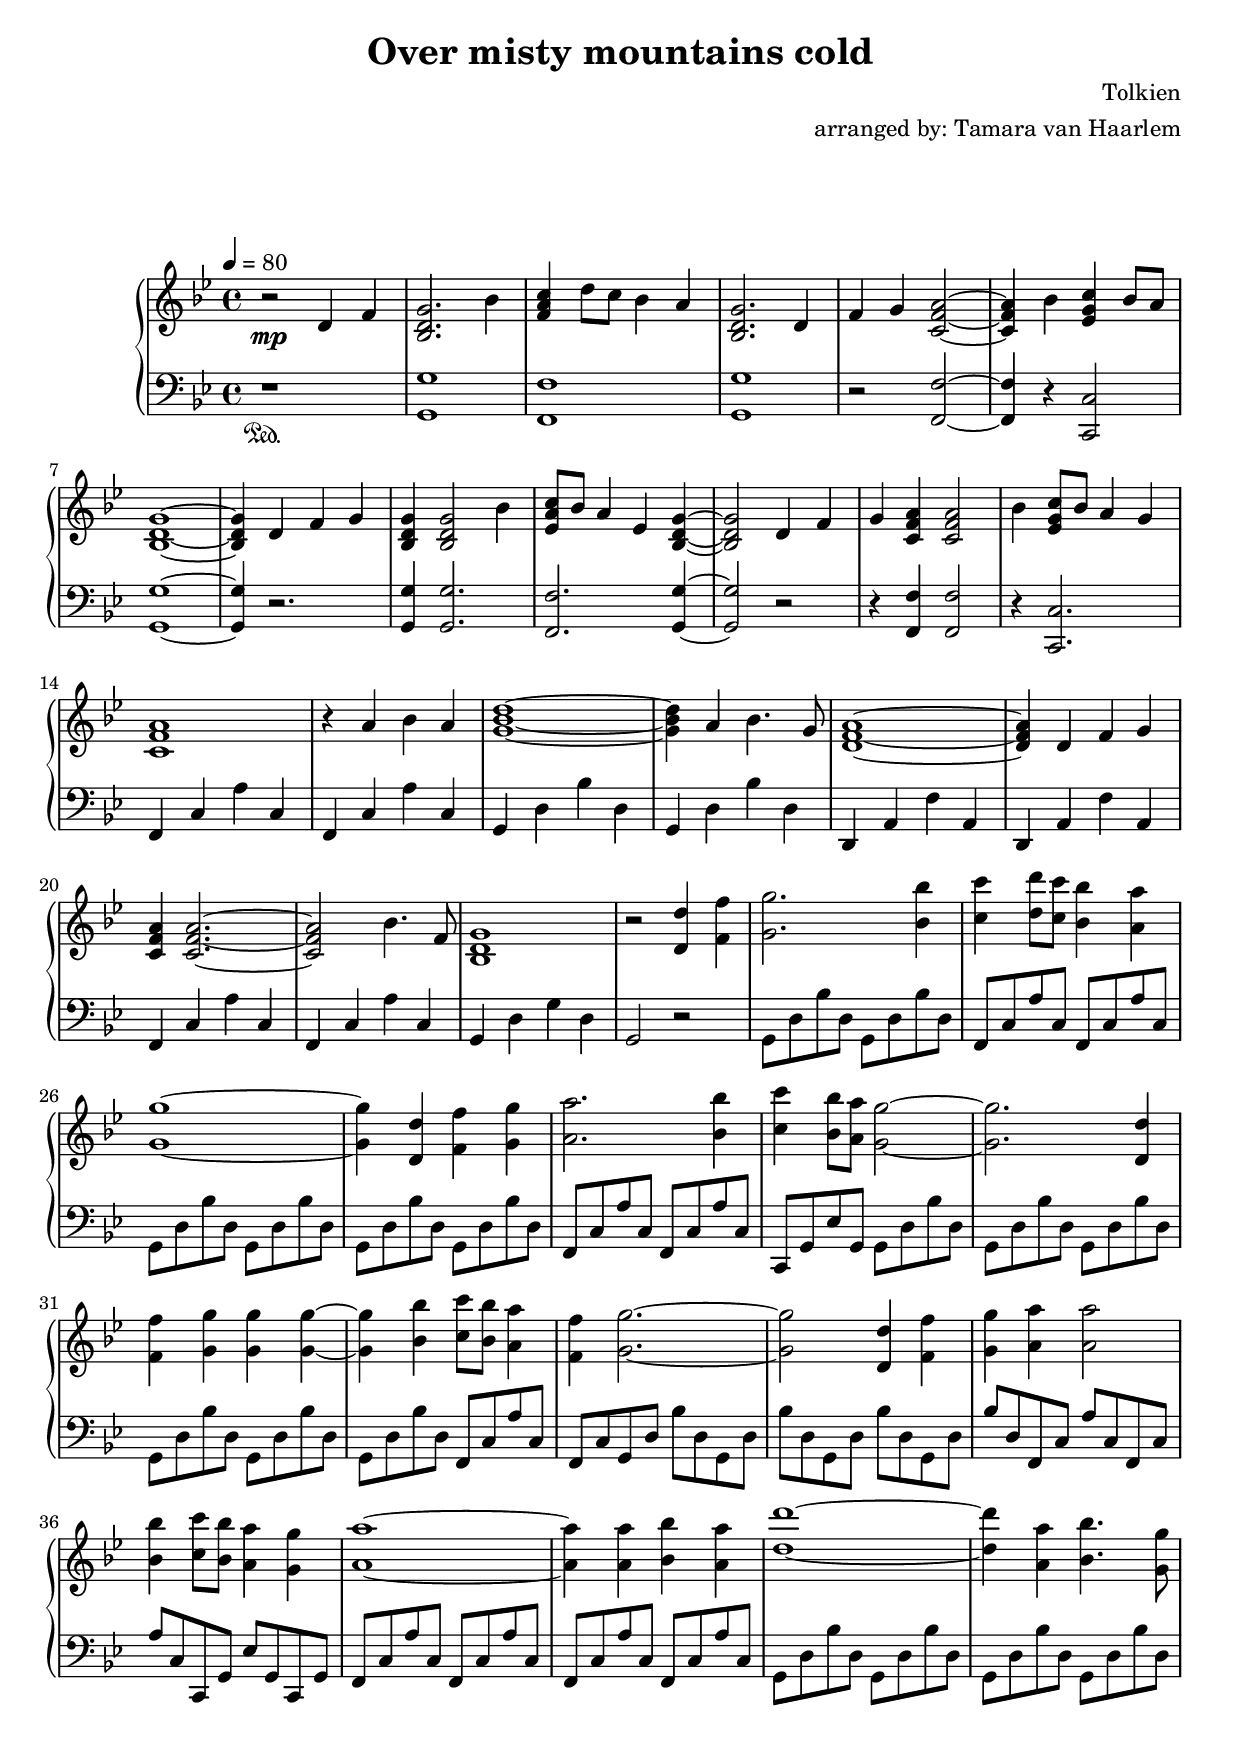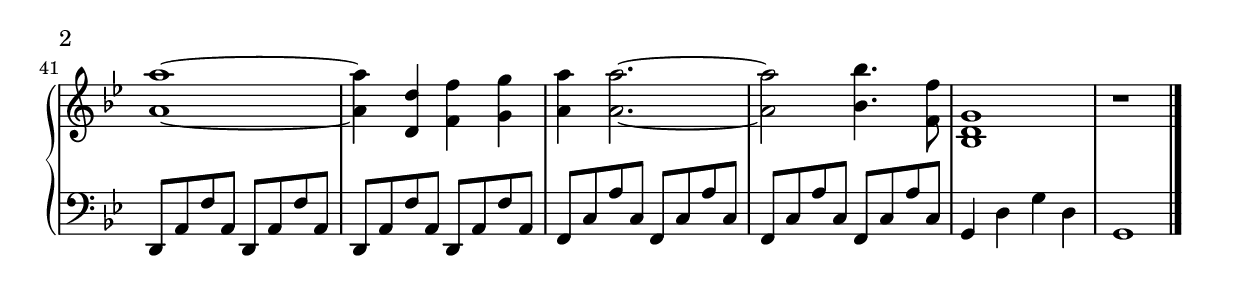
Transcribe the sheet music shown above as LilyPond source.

\include "articulate.ly"
\version "2.19.49"
%Association list of pitches to colors.
#(define color-mapping
  (list
    (cons (ly:make-pitch -1 0 -1/2) (x11-color 'orange))
    (cons (ly:make-pitch -1 0 0) (x11-color 'orange))
    (cons (ly:make-pitch -1 0 1/2) (x11-color 'orange))
    (cons (ly:make-pitch -1 1 -1/2) (x11-color 'orange))
    (cons (ly:make-pitch -1 1 0) (x11-color 'orange))
    (cons (ly:make-pitch -1 1 1/2) (x11-color 'orange))
    (cons (ly:make-pitch -1 2 -1/2) (x11-color 'orange))
    (cons (ly:make-pitch -1 2 0) (x11-color 'orange))
    (cons (ly:make-pitch -1 2 1/2) (x11-color 'orange))
    (cons (ly:make-pitch -1 3 -1/2) (x11-color 'DarkGreen))
    (cons (ly:make-pitch -1 3 0) (x11-color 'DarkGreen))
    (cons (ly:make-pitch -1 3 1/2) (x11-color 'DarkGreen))
    (cons (ly:make-pitch -1 4 -1/2) (x11-color 'DarkGreen))
    (cons (ly:make-pitch -1 4 0) (x11-color 'DarkGreen))
    (cons (ly:make-pitch -1 4 1/2) (x11-color 'DarkGreen))
    (cons (ly:make-pitch -1 5 -1/2) (x11-color 'DarkGreen))
    (cons (ly:make-pitch -1 5 0) (x11-color 'DarkGreen))
    (cons (ly:make-pitch -1 5 1/2) (x11-color 'DarkGreen))
    (cons (ly:make-pitch -1 6 -1/2) (x11-color 'DarkGreen))
    (cons (ly:make-pitch -1 6 0) (x11-color 'DarkGreen))
    (cons (ly:make-pitch -1 6 1/2) (x11-color 'DarkGreen))
    (cons (ly:make-pitch 0 0 -1/2) (x11-color 'red))
    (cons (ly:make-pitch 0 0 0) (x11-color 'red))
    (cons (ly:make-pitch 0 0 1/2) (x11-color 'red))
    (cons (ly:make-pitch 0 1 -1/2) (x11-color 'red))
    (cons (ly:make-pitch 0 1 0) (x11-color 'red))
    (cons (ly:make-pitch 0 1 1/2) (x11-color 'red))
    (cons (ly:make-pitch 0 2 -1/2) (x11-color 'red))
    (cons (ly:make-pitch 0 2 0) (x11-color 'red))
    (cons (ly:make-pitch 0 2 1/2) (x11-color 'red))
    (cons (ly:make-pitch 0 3 -1/2) (x11-color 'blue))
    (cons (ly:make-pitch 0 3 0) (x11-color 'blue))
    (cons (ly:make-pitch 0 3 1/2) (x11-color 'blue))
    (cons (ly:make-pitch 0 4 -1/2) (x11-color 'blue))
    (cons (ly:make-pitch 0 4 0) (x11-color 'blue))
    (cons (ly:make-pitch 0 4 1/2) (x11-color 'blue))
    (cons (ly:make-pitch 0 5 -1/2) (x11-color 'blue))
    (cons (ly:make-pitch 0 5 0) (x11-color 'blue))
    (cons (ly:make-pitch 0 5 1/2) (x11-color 'blue))
    (cons (ly:make-pitch 0 6 -1/2) (x11-color 'blue))
    (cons (ly:make-pitch 0 6 0) (x11-color 'blue))
    (cons (ly:make-pitch 0 6 1/2) (x11-color 'blue))
    (cons (ly:make-pitch 1 0 -1/2) (x11-color 'MediumPurple))
    (cons (ly:make-pitch 1 0 0) (x11-color 'MediumPurple))
    (cons (ly:make-pitch 1 0 1/2) (x11-color 'MediumPurple))
    (cons (ly:make-pitch 1 1 -1/2) (x11-color 'MediumPurple))
    (cons (ly:make-pitch 1 1 0) (x11-color 'MediumPurple))
    (cons (ly:make-pitch 1 1 1/2) (x11-color 'MediumPurple))
    (cons (ly:make-pitch 1 2 -1/2) (x11-color 'MediumPurple))
    (cons (ly:make-pitch 1 2 0) (x11-color 'MediumPurple))
    (cons (ly:make-pitch 1 2 1/2) (x11-color 'MediumPurple))
    (cons (ly:make-pitch 1 3 -1/2) (x11-color 'DeepPink))
    (cons (ly:make-pitch 1 3 0) (x11-color 'DeepPink))
    (cons (ly:make-pitch 1 3 1/2) (x11-color 'DeepPink))
    (cons (ly:make-pitch 1 4 -1/2) (x11-color 'DeepPink))
    (cons (ly:make-pitch 1 4 0) (x11-color 'DeepPink))
    (cons (ly:make-pitch 1 4 1/2) (x11-color 'DeepPink))
    (cons (ly:make-pitch 1 5 -1/2) (x11-color 'DeepPink))
    (cons (ly:make-pitch 1 5 0) (x11-color 'DeepPink))
    (cons (ly:make-pitch 1 5 1/2) (x11-color 'DeepPink))
    (cons (ly:make-pitch 1 6 -1/2) (x11-color 'DeepPink))
    (cons (ly:make-pitch 1 6 0) (x11-color 'DeepPink))
    (cons (ly:make-pitch 1 6 1/2) (x11-color 'DeepPink))))

%Compare pitch and alteration (not octave).
#(define (pitch-equals? p1 p2)
  (and
    (= (ly:pitch-octave p1) (ly:pitch-octave p2))
    (= (ly:pitch-alteration p1) (ly:pitch-alteration p2))
    (= (ly:pitch-notename p1) (ly:pitch-notename p2))))

#(define (pitch-to-color pitch)
  (let ((color (assoc pitch color-mapping pitch-equals?)))
    (if color
      (cdr color))))

#(define (color-notehead grob)
  (pitch-to-color
    (ly:event-property (event-cause grob) 'pitch)))

\include "predefined-guitar-fretboards.ly"
\version "2.19.49"
% voicetrainer: measures = 61
% voicetrainer: pages = 2
\header {
  title = "Over misty mountains cold"
  composer = "Tolkien"
  arranger = "arranged by: Tamara van Haarlem"
}

voicetrainerTempo = 80
voicetrainerKey = g

global= {
  \tempo 4=\voicetrainerTempo \time 4/4 \key g \minor
}

voiceStaff= \transpose g \voicetrainerKey \relative c' {
  \override NoteHead #'color = #color-notehead
  \global
}

cello= \transpose g \voicetrainerKey \relative c, {
  \global
  \clef bass
}

upperStaff= \transpose g \voicetrainerKey \relative c' {
  \global
  r2 d4 f |
  < bes, d g >2. bes'4 |
  < f a c > d'8 c bes4 a |
  < bes, d g >2. d4 |
  f g < c, f a >2~ |
  < c f a >4 bes' < es, g c > bes'8 a |
  < bes, d g >1~ |
  < bes d g >4 d f g |
  < bes, d g >4 < bes d g >2 bes'4 |
  < es, a c >8 bes' a4 es < bes d g >4~ |
  < bes d g >2 d4 f |

  \barNumberCheck #12

  g < c, f a > < c f a >2 |
  bes'4 < es, g c >8 bes' a4 g |
  < c, f a >1 |
  r4 a' bes a |
  < g bes d >1~ |
  < g bes d >4 a bes4. g8 |
  < d f a >1~ |
  < d f a >4 d f g |
  < c, f a >4 < c f a >2.~ |
  < c f a >2 bes'4. f8 |
  < bes, d g >1 |
  r2 < d d' >4 < f f' > |

  \barNumberCheck #24

  < g g' >2. < bes bes' >4 |
  < c c' > < d d' >8 < c c' > < bes bes' >4 < a a' > |
  < g g' >1~ |
  < g g' >4 < d d' > < f f' > < g g' > |

  \barNumberCheck #28

  < a a' >2. < bes bes' >4 |
  < c c' > < bes bes' >8 < a a' > < g g' >2~ |
  < g g' >2. < d d' >4 |
  < f f' > < g g' > < g g' > < g g' >~ |
  < g g' > < bes bes' > < c c' >8 < bes bes' > < a a' >4 |
  < f f' > < g g' >2.~ |
  < g g' >2 < d d' >4 < f f' > |
  < g g' > < a a' > < a a' >2 |

  \barNumberCheck #36

  < bes bes' >4 < c c' >8 < bes bes' > < a a' >4 < g g' > |
  < a a' >1~ |
  < a a' >4 < a a' > < bes bes' > < a a' > |
  < d d' >1~ |
  < d d' >4 < a a' > < bes bes' >4. < g g' >8 |
  < a a' >1~ |
  < a a' >4 < d, d' > < f f' > < g g' > |
  < a a' >4 < a a' >2.~ |
  < a a' >2 < bes bes' >4. < f f' >8 |
  < bes, d g >1 |
  r \bar "|."
}

lowerStaff= \transpose g \voicetrainerKey \relative c {
  \global
  \clef bass
  r1 |
  < g g' > |
  < f f' > |
  < g g' > |
  r2 < f f' >~ |
  < f f' >4 r < c c' >2 |
  < g' g' >1~ |
  < g g' >4 r2. |
  < g g' >4 < g g' >2. |
  < f f' >2. < g g' >4~ |
  < g g' >2 r |

  \barNumberCheck #12

  r4 < f f' > < f f' >2 |
  r4 < c c' >2. |
  \repeat unfold 2 { f4 c' a' c, | }
  \repeat unfold 2 { g d' bes' d, | }
  \repeat unfold 2 { d, a' f' a, | }
  \repeat unfold 2 { f c' a' c, | }
  g d' g d |
  g,2 r |

  \barNumberCheck #24

  \repeat unfold 2 { g8 d' bes' d, } |
  \repeat unfold 2 { f, c' a' c, } |
  \repeat unfold 4 { g d' bes' d, } |

  \barNumberCheck #28

  \repeat unfold 2 { f, c' a' c, } |
  c, g' es' g,
  \repeat unfold 6 { g d' bes' d, }
  f, c' a' c, |
  f, c' g d'
  \repeat unfold 3 { bes' d, g, d' } |
  bes' d, f, c' a' c, f, c' |

  \barNumberCheck #36

  a' c, c, g' es' g, c, g' |
  \repeat unfold 4 { f c' a' c, } |
  \repeat unfold 4 { g d' bes' d, } |
  \repeat unfold 4 { d, a' f' a, } |
  \repeat unfold 4 { f c' a' c, } |
  g4 d' g d |
  g,1 \bar "|."

}

pianoDynamics = {
  s1\mp
}

pianoPedal = {
  s1\sustainOn
}

myChords= \chordmode {
  \transpose g \voicetrainerKey {
  }
}

% sheetonly start
\book {
  \score {
    <<
      \new ChordNames { \myChords }
      \new FretBoards { \myChords }
      % instrument start voice
      \new Staff = "voice" <<
        \set Staff.instrumentName = \markup { "Voice" }
        \set Staff.shortInstrumentName = \markup { "V." }
        \voiceStaff
        \addlyrics {
        }
      >>
      % instrument end voice
      % instrument start cello
      \new Staff = "cello" <<
        \set Staff.instrumentName = \markup { "ViolonCello" }
        \set Staff.shortInstrumentName = \markup { "C." }
        \cello
      >>
      % instrument end cello
      % instrument start piano
      \new PianoStaff = "piano" <<
        \new Staff {
          \set Staff.midiInstrument = "acoustic grand"
          \removeWithTag midi \upperStaff
        }
        \new Dynamics \pianoDynamics
        \new Staff {
          \set Staff.midiInstrument = "acoustic grand"
          \removeWithTag midi \lowerStaff
        }
        \new Dynamics \pianoPedal
      >>
      % instrument end piano
    >>
    \layout {
      \context {
        \Staff \RemoveEmptyStaves
        \override VerticalAxisGroup #'remove-first = ##t
      }
      \context {
        \PianoStaff
        \accepts Dynamics
      }
    }
  }
}
% sheetonly end
% midionly start
\book {
  \score {
    \unfoldRepeats \articulate <<
      % instrument start voice
      \new Staff = "voice" <<
        \set Staff.instrumentName = \markup { "Voice" }
        \set Staff.shortInstrumentName = \markup { "V." }
        \set Staff.midiInstrument = "choir aahs"
        \voiceStaff
      >>
      % instrument end voice
      % instrument start cello
      \new Staff = "cello" <<
        \set Staff.instrumentName = \markup { "ViolonCello" }
        \set Staff.shortInstrumentName = \markup { "C." }
        \set Staff.midiInstrument = "cello"
        \cello
      >>
      % instrument end cello
      % instrument start piano
      \new PianoStaff = "piano" <<
        \new Staff = "piano:1" {
          \set Staff.midiInstrument = "acoustic grand"
          \new Voice <<
            \new Dynamics \pianoDynamics
            \upperStaff
            \new Dynamics \pianoPedal
          >>
        }
        \new Staff = "piano:2" {
          \set Staff.midiInstrument = "acoustic grand"
          \new Voice <<
            \new Dynamics \pianoDynamics
            \lowerStaff
            \new Dynamics \pianoPedal
          >>
        }
      >>
      % instrument end piano
      % instrument start metronome
      \new DrumStaff = "metronome" {
        \drummode {
          \global
          \repeat unfold 61 {
            hiwoodblock4 lowoodblock wbl wbl
          }
        }
      }
      % instrument end metronome
    >>
    \midi {
      \context {
        \type "Performer_group"
        \name Dynamics
        \consists "Dynamic_performer"
        \consists "Piano_pedal_performer"
      }
      \context {
        \Voice
        \accepts Dynamics
      }
    }
  }
}
% midionly end

